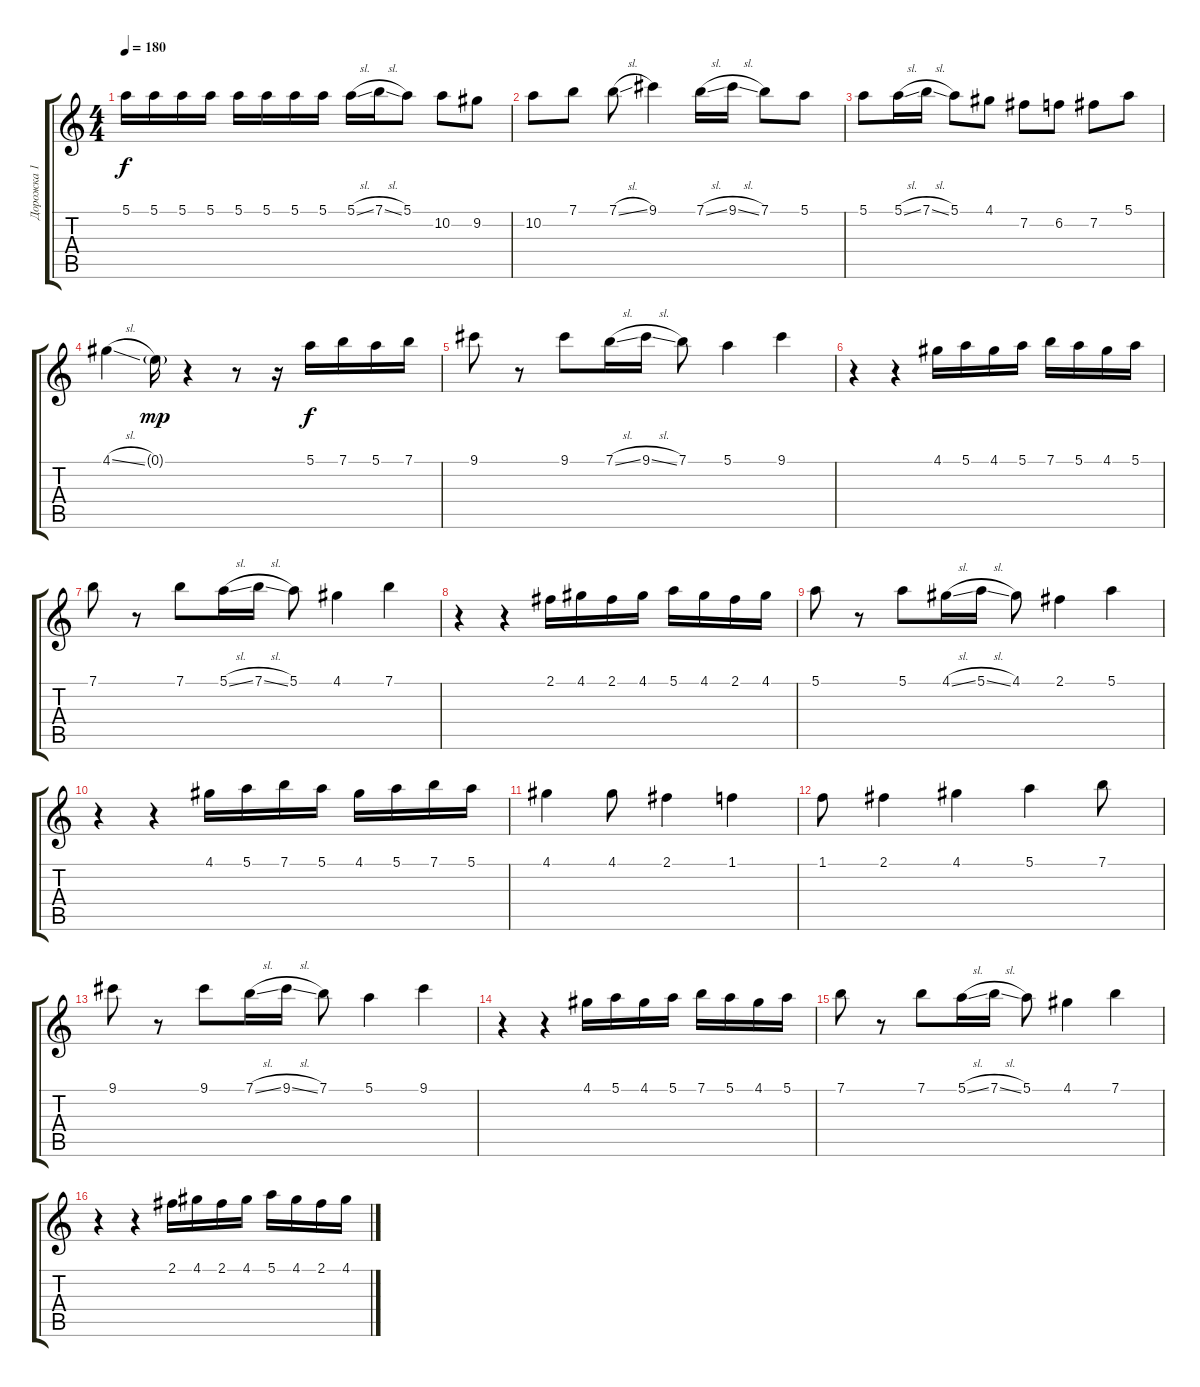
\track ("Дорожка 1" "Дорожка 1") {instrument acousticguitarsteel}
\staff {score tabs}
\tuning (E4 B3 G3 D3 A2 E2) {hide}
\ts (4 4)
\tempo 180
\clef g2
\ks c
5.1.16{dy f} 5.1.16 5.1.16 5.1.16 5.1.16 5.1.16 5.1.16 5.1.16 5.1{sl}.16 7.1{sl}.16 5.1.8 10.2.8 9.2.8 |
10.2.8 7.1.8 7.1{sl}.8 9.1.4 7.1{sl}.16 9.1{sl}.16 7.1.8 5.1.8 |
5.1.8 5.1{sl}.16 7.1{sl}.16 5.1.8 4.1.8 7.2.8 6.2.8 7.2.8 5.1.8 |
4.1{sl}.4 0.1{g}.16{dy mp} r.4 r.8 r.16 5.1.16{dy f} 7.1.16 5.1.16 7.1.16 |
9.1.8 r.8 9.1.8 7.1{sl}.16 9.1{sl}.16 7.1.8 5.1.4 9.1.4 |
r.4 r.4 4.1.16 5.1.16 4.1.16 5.1.16 7.1.16 5.1.16 4.1.16 5.1.16 |
7.1.8 r.8 7.1.8 5.1{sl}.16 7.1{sl}.16 5.1.8 4.1.4 7.1.4 |
r.4 r.4 2.1.16 4.1.16 2.1.16 4.1.16 5.1.16 4.1.16 2.1.16 4.1.16 |
5.1.8 r.8 5.1.8 4.1{sl}.16 5.1{sl}.16 4.1.8 2.1.4 5.1.4 |
r.4 r.4 4.1.16 5.1.16 7.1.16 5.1.16 4.1.16 5.1.16 7.1.16 5.1.16 |
4.1.4 4.1.8 2.1.4 1.1.4 |
1.1.8 2.1.4 4.1.4 5.1.4 7.1.8 |
9.1.8 r.8 9.1.8 7.1{sl}.16 9.1{sl}.16 7.1.8 5.1.4 9.1.4 |
r.4 r.4 4.1.16 5.1.16 4.1.16 5.1.16 7.1.16 5.1.16 4.1.16 5.1.16 |
7.1.8 r.8 7.1.8 5.1{sl}.16 7.1{sl}.16 5.1.8 4.1.4 7.1.4 |
r.4 r.4 2.1.16 4.1.16 2.1.16 4.1.16 5.1.16 4.1.16 2.1.16 4.1.16
